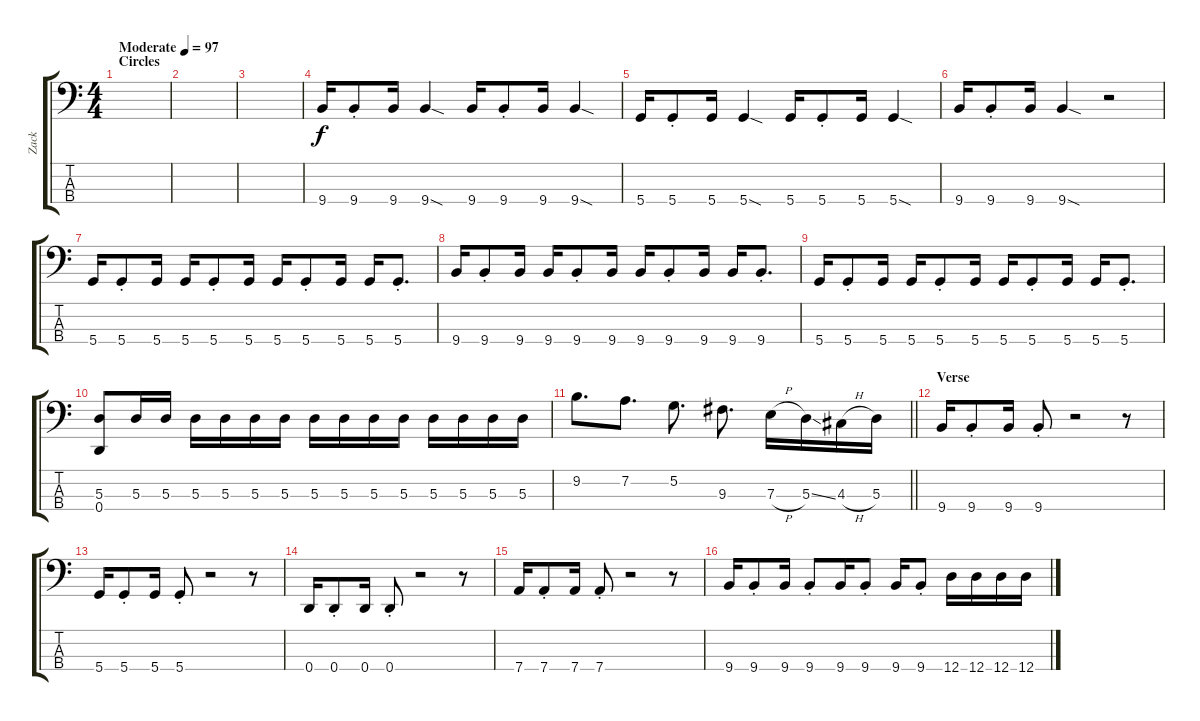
\track ("Zack" "Zack") {instrument electricbassfinger}
\staff {score tabs}
\tuning (G2 D2 A1 D1) {hide}
\ts (4 4)
\section ("" "Circles")
\tempo (97 "Moderate")
\clef f4
\ks c
|
|
|
9.4.16 9.4{st}.8 9.4.16 9.4{sod}.4 9.4.16 9.4{st}.8 9.4.16 9.4{sod}.4 |
5.4.16 5.4{st}.8 5.4.16 5.4{sod}.4 5.4.16 5.4{st}.8 5.4.16 5.4{sod}.4 |
9.4.16 9.4{st}.8 9.4.16 9.4{sod}.4 r.2 |
5.4.16 5.4{st}.8 5.4.16 5.4.16 5.4{st}.8 5.4.16 5.4.16 5.4{st}.8 5.4.16 5.4.16 5.4{st}.8{d} |
9.4.16 9.4{st}.8 9.4.16 9.4.16 9.4{st}.8 9.4.16 9.4.16 9.4{st}.8 9.4.16 9.4.16 9.4{st}.8{d} |
5.4.16 5.4{st}.8 5.4.16 5.4.16 5.4{st}.8 5.4.16 5.4.16 5.4{st}.8 5.4.16 5.4.16 5.4{st}.8{d} |
(5.3 0.4).8 5.3.16 5.3.16 5.3.16 5.3.16 5.3.16 5.3.16 5.3.16 5.3.16 5.3.16 5.3.16 5.3.16 5.3.16 5.3.16 5.3.16 |
\barLineRight lightlight
9.2.8{d} 7.2.8{d} 5.2.8{d} 9.3.8{d} 7.3{h}.16 5.3{ss}.16 4.3{h}.16 5.3.16 |
\section ("" "Verse")
9.4.16 9.4{st}.8 9.4.16 9.4{st}.8 r.2 r.8 |
5.4.16 5.4{st}.8 5.4.16 5.4{st}.8 r.2 r.8 |
0.4.16 0.4{st}.8 0.4.16 0.4{st}.8 r.2 r.8 |
7.4.16 7.4{st}.8 7.4.16 7.4{st}.8 r.2 r.8 |
9.4.16 9.4{st}.8 9.4.16 9.4{st}.8 9.4.16 9.4{st}.8 9.4.16 9.4{st}.8 12.4.16 12.4.16 12.4.16 12.4.16
